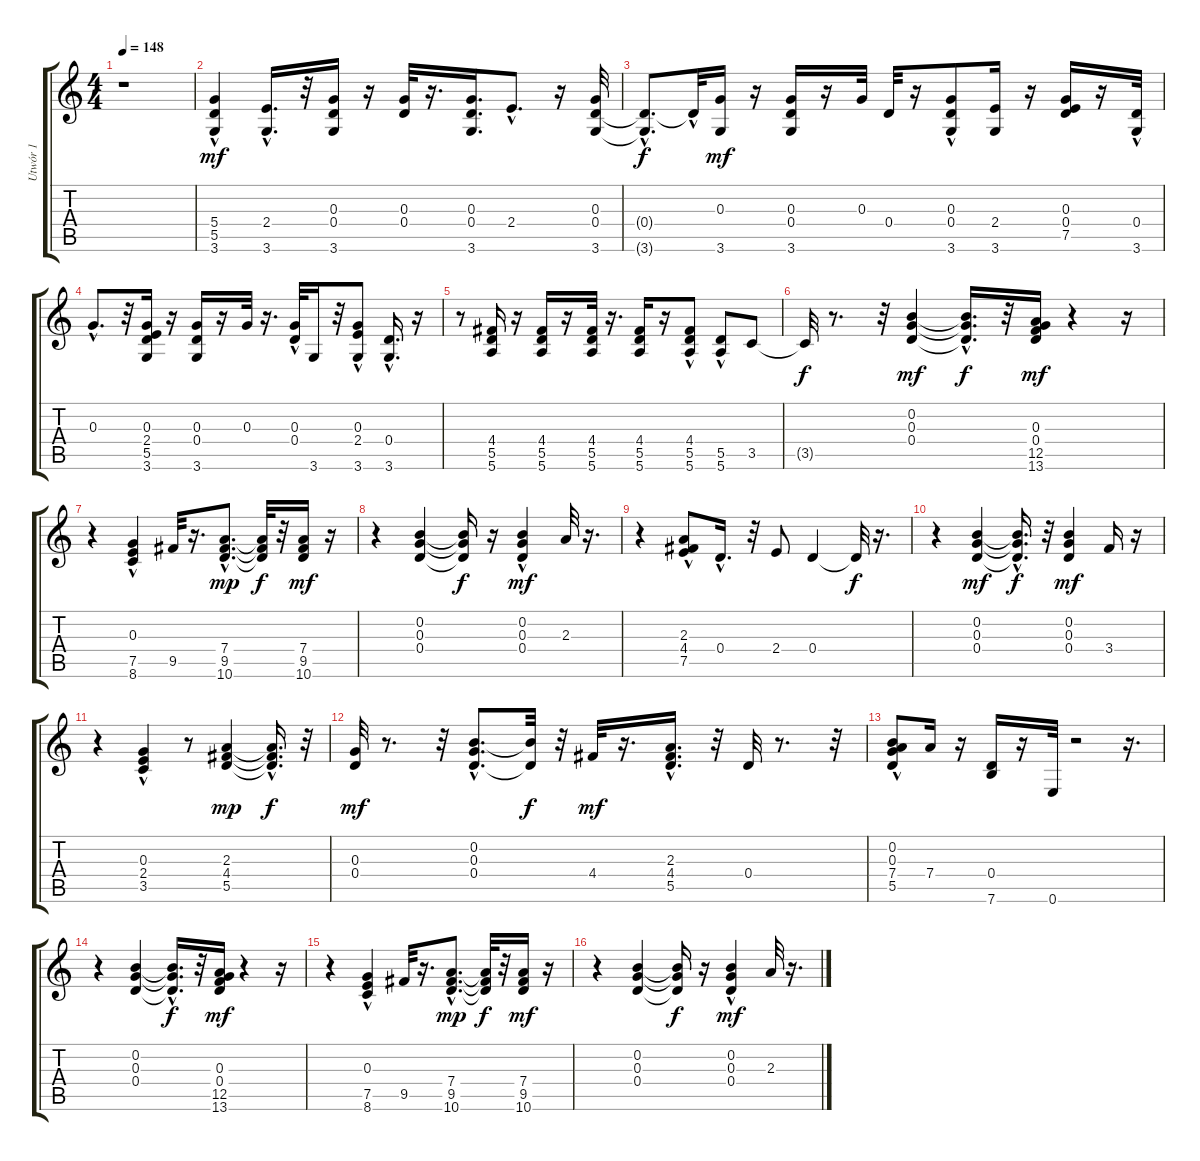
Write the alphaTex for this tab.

\track ("Utwór 1" "Utwór 1") {instrument overdrivenguitar}
\staff {score tabs}
\tuning (E4 B3 G3 D3 A2 E2) {hide}
\ts (4 4)
\tempo 148
\clef g2
\ks c
r.1{dy mf instrument overdrivenguitar} |
(5.4 5.5 3.6{hac}).4 (2.4{hac} 3.6).16{d} r.32 (0.3 0.4 3.6).16 r.16 (0.3 0.4).32 r.16{d} (0.3 0.4 3.6).16{d} 2.4{hac}.8{d} r.16 (0.3 0.4 3.6).32 |
(0.4{hac t} 3.6{t}).8{d dy f} 0.4{hac t}.32 (0.3 3.6).16{dy mf} r.16 (0.3 0.4 3.6).16 r.16 0.3.32 0.4.32 r.16 (0.3{hac} 0.4{hac} 3.6).8 (2.4 3.6).16 r.16 (0.3 0.4 7.5).16 r.16 (0.4{hac} 3.6{hac}).32 |
0.3{hac}.8{d} r.32 (0.3 2.4 5.5 3.6).16 r.16 (0.3 0.4 3.6).16 r.16 0.3.32 r.16{d} (0.3{hac} 0.4).32 3.6.16 r.32 (0.3{hac} 2.4 3.6).8 (0.4 3.6{hac}).16{d} r.16 |
r.8 (4.4 5.5 5.6).16 r.16 (4.4 5.5 5.6).16 r.16 (4.4 5.5 5.6).32 r.16{d} (4.4 5.5 5.6).16 r.16 (4.4{hac} 5.5 5.6).8 (5.5{hac} 5.6).8 3.5.8 |
3.5{t}.32{dy f} r.8{d} r.32 (0.2 0.3 0.4).4{dy mf volume 10} (0.2{hac t} 0.3{hac t} 0.4{hac t}).16{d dy f} r.32 (0.3 0.4 12.5 13.6).16{dy mf} r.4 r.16 |
r.4 (0.3{hac} 7.5 8.6{hac}).4 9.5.32 r.16{d} (7.4{hac} 9.5{hac} 10.6{hac}).8{d dy mp} (7.4{t} 9.5{t} 10.6{t}).32{dy f} r.32 (7.4 9.5 10.6).16{dy mf} r.16 |
r.4 (0.2 0.3 0.4).4 (0.2{t} 0.3{t} 0.4{t}).16{dy f} r.16 (0.2{hac} 0.3 0.4).4{dy mf} 2.3.32 r.16{d} |
r.4 (2.3 4.4{hac} 7.5).8 0.4{hac}.16{d} r.32 2.4.8 0.4.4 0.4{t}.32{dy f} r.16{d} |
r.4 (0.2 0.3 0.4).4{dy mf} (0.2{hac t} 0.3{hac t} 0.4{t}).16{d dy f} r.32 (0.2 0.3 0.4).4{dy mf} 3.4.16 r.16 |
r.4 (0.3{hac} 2.4 3.5{hac}).4 r.8 (2.3 4.4 5.5).4{dy mp} (2.3{hac t} 4.4{hac t} 5.5{hac t}).16{d dy f} r.32 |
(0.3 0.4).32{dy mf} r.8{d} r.32 (0.2{hac} 0.3{hac} 0.4{hac}).8{d} (0.2{t} 0.4{t}).32{dy f} r.32 4.4.32{dy mf} r.16{d} (2.3 4.4 5.5{hac}).16{d} r.32 0.4.32 r.8{d} r.32 |
(0.2{hac} 0.3 7.4 5.5).8 7.4.16 r.16 (0.4 7.6).16 r.16 0.6.32 r.2 r.16{d} |
r.4 (0.2 0.3 0.4).4 (0.2{hac t} 0.3{hac t} 0.4{hac t}).16{d dy f} r.32 (0.3 0.4 12.5 13.6).16{dy mf} r.4 r.16 |
r.4 (0.3{hac} 7.5 8.6{hac}).4 9.5.32 r.16{d} (7.4{hac} 9.5{hac} 10.6{hac}).8{d dy mp} (7.4{t} 9.5{t} 10.6{t}).32{dy f} r.32 (7.4 9.5 10.6).16{dy mf} r.16 |
r.4 (0.2 0.3 0.4).4 (0.2{t} 0.3{t} 0.4{t}).16{dy f} r.16 (0.2{hac} 0.3 0.4).4{dy mf} 2.3.32 r.16{d}
